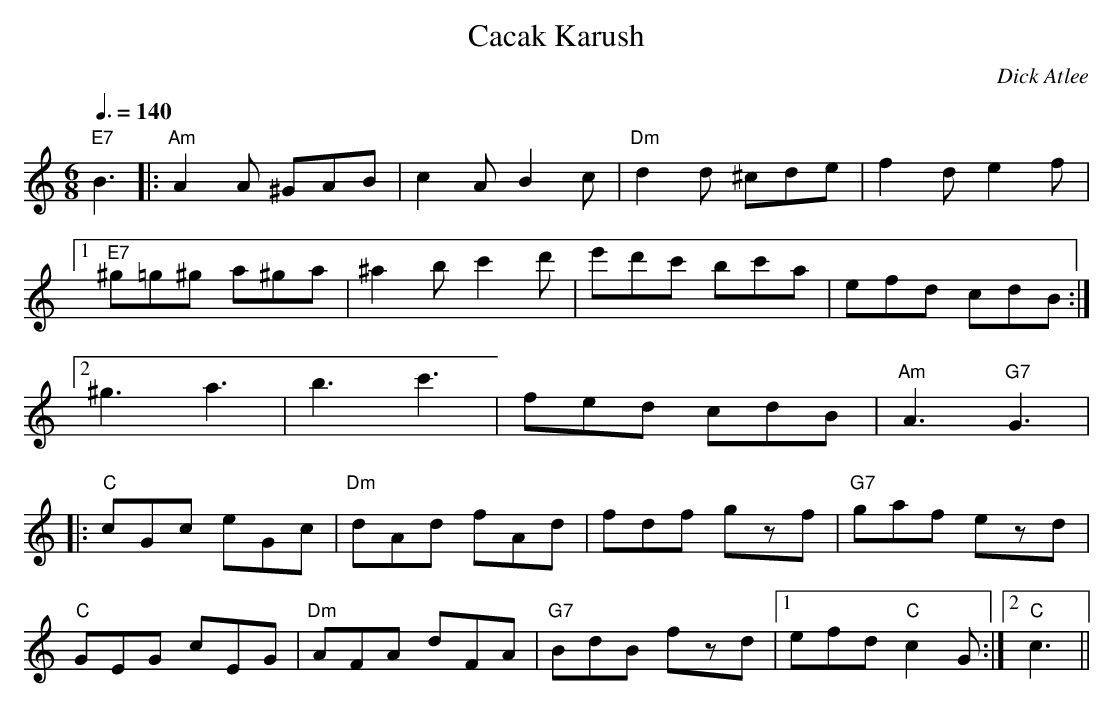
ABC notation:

X:1
T:Cacak Karush
M:6/8
L:1/8
Q:3/8=140
C:Dick Atlee
K:Am
"E7" B3 |: "Am" A2 A ^GAB | c2 A B2 c | "Dm" d2 d ^cde | f2 d e2 f | !
[1 "E7" ^g=g^g a^ga | ^a2 b c'2 d' | e'd'c' bc'a | efd cdB :| !
[2 ^g3 a3 | b3 c'3 | fed cdB | "Am" A3 "G7" G3 | !
|: "C" cGc eGc | "Dm" dAd fAd | fdf gzf | "G7" gaf ezd | !
"C" GEG cEG | "Dm" AFA dFA | "G7" BdB fzd |[1 efd "C" c2 G :|[2 "C" c3 ||
